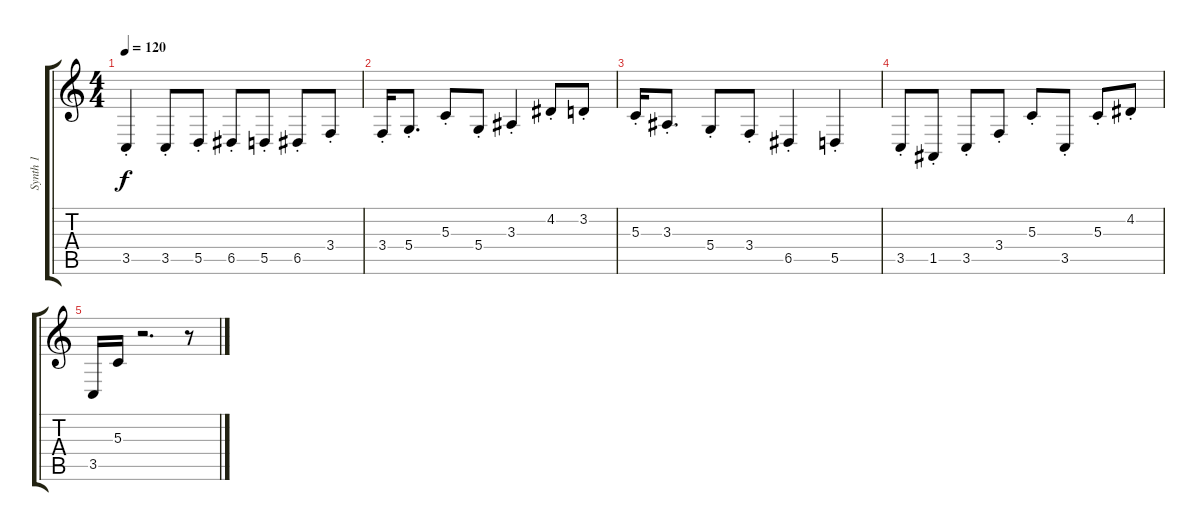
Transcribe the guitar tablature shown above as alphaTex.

\track ("Synth 1" "Synth 1") {instrument synthbrass1}
\staff {score tabs}
\tuning (E4 B3 G3 D3 A2 E2) {hide}
\ts (4 4)
\tempo 120
\clef g2
\ks c
3.5{st}.4{dy f} 3.5{st}.8 5.5{st}.8 6.5{st}.8 5.5{st}.8 6.5{st}.8 3.4{st}.8 |
3.4{st}.16 5.4{st}.8{d} 5.3{st}.8 5.4{st}.8 3.3{st}.4 4.2{st}.8 3.2{st}.8 |
5.3{st}.16 3.3{st}.8{d} 5.4{st}.8 3.4{st}.8 6.5{st}.4 5.5{st}.4 |
3.5{st}.8 1.5{st}.8 3.5{st}.8 3.4{st}.8 5.3{st}.8 3.5{st}.8 5.3{st}.8 4.2{st}.8 |
3.5.16 5.3.16 r.2{d} r.8
